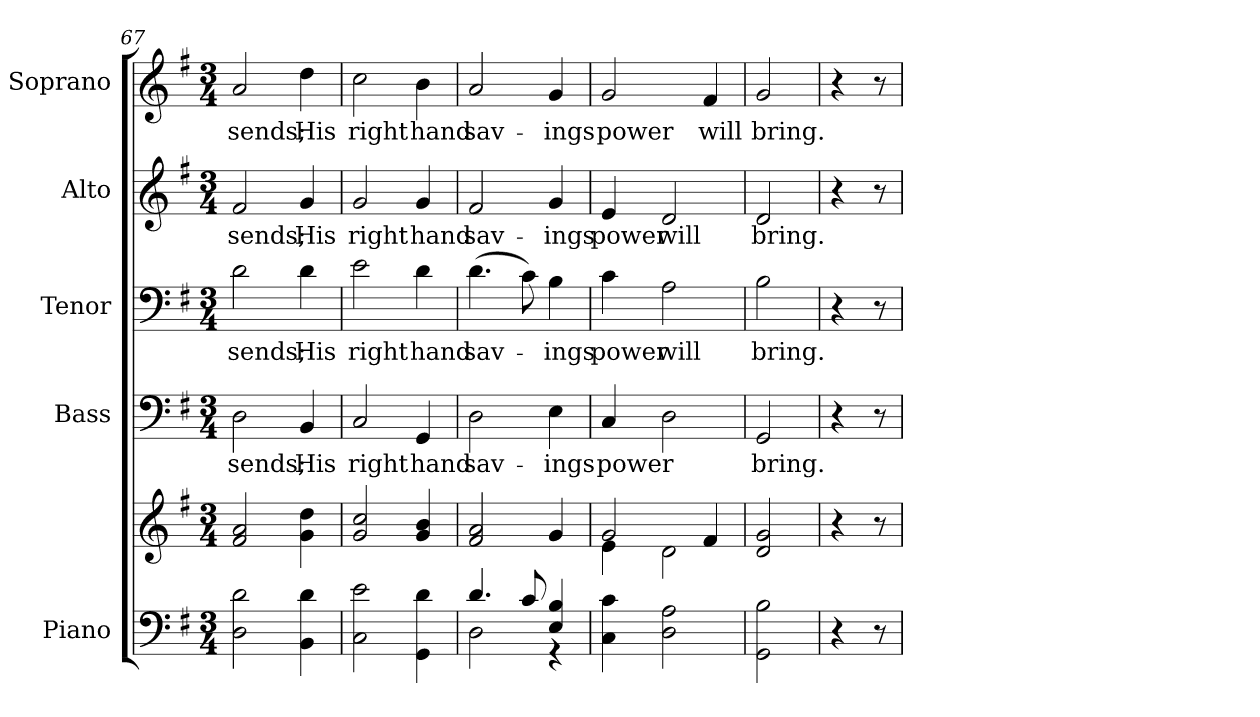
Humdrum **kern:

**kern	**kern	**kern	**text	**kern	**text	**kern	**text	**kern	**text
*part5	*part5	*part4	*part4	*part3	*part3	*part2	*part2	*part1	*part1
*staff6	*staff5	*staff4	*staff4	*staff3	*staff3	*staff2	*staff2	*staff1	*staff1
*I"Piano	*	*I"Bass	*	*I"Tenor	*	*I"Alto	*	*I"Soprano	*
*I'Pno.	*	*I'B.	*	*I'T.	*	*I'A.	*	*I'S.	*
*clefF4	*clefG2	*clefF4	*	*clefF4	*	*clefG2	*	*clefG2	*
*k[f#]	*k[f#]	*k[f#]	*	*k[f#]	*	*k[f#]	*	*k[f#]	*
*G:	*G:	*G:	*	*G:	*	*G:	*	*G:	*
*M3/4	*M3/4	*M3/4	*	*M3/4	*	*M3/4	*	*M3/4	*
=67	=67	=67	=67	=67	=67	=67	=67	=67	=67
!	!	!	!LO:LY:b:color=#000000	!	!	!	!	!	!
!	!	!	!	!	!LO:LY:b:color=#000000	!	!	!	!
!	!	!	!	!	!	!	!LO:LY:b:color=#000000	!	!
!	!	!	!	!	!	!	!	!	!LO:LY:b:color=#000000
2Di\ 2di	2f#i/ 2ai	2Di\	sends;	2di\	sends;	2f#i/	sends;	2ai/	sends;
!	!	!	!LO:LY:b:color=#000000	!	!	!	!	!	!
!	!	!	!	!	!LO:LY:b:color=#000000	!	!	!	!
!	!	!	!	!	!	!	!LO:LY:b:color=#000000	!	!
!	!	!	!	!	!	!	!	!	!LO:LY:b:color=#000000
4BBi\ 4di	4gi\ 4ddi	4BBi/	His	4di\	His	4gi/	His	4ddi\	His
!!LO:PB:g=z
=68	=68	=68	=68	=68	=68	=68	=68	=68	=68
!	!	!	!LO:LY:b:color=#000000	!	!	!	!	!	!
!	!	!	!	!	!LO:LY:b:color=#000000	!	!	!	!
!	!	!	!	!	!	!	!LO:LY:b:color=#000000	!	!
!	!	!	!	!	!	!	!	!	!LO:LY:b:color=#000000
2Ci\ 2ei	2gi/ 2cci	2Ci/	right	2ei\	right	2gi/	right	2cci\	right
!	!	!	!LO:LY:b:color=#000000	!	!	!	!	!	!
!	!	!	!	!	!LO:LY:b:color=#000000	!	!	!	!
!	!	!	!	!	!	!	!LO:LY:b:color=#000000	!	!
!	!	!	!	!	!	!	!	!	!LO:LY:b:color=#000000
4GGi\ 4di	4gi/ 4bi	4GGi/	hand	4di\	hand	4gi/	hand	4bi\	hand
=69	=69	=69	=69	=69	=69	=69	=69	=69	=69
*^	*	*	*	*	*	*	*	*	*
!	!	!	!	!LO:LY:b:color=#000000	!	!	!	!	!	!
!	!	!	!	!	!	!LO:LY:b:color=#000000	!	!	!	!
!	!	!	!	!	!	!	!	!LO:LY:b:color=#000000	!	!
!	!	!	!	!	!	!	!	!	!	!LO:LY:b:color=#000000
4.di/	2Di\	2f#i/ 2ai	2Di\	sav-	(4.di\	sav-	2f#i/	sav-	2ai/	sav-
8ci/	.	.	.	.	8ci\)	.	.	.	.	.
!	!	!	!	!LO:LY:b:color=#000000	!	!	!	!	!	!
!	!	!	!	!	!	!LO:LY:b:color=#000000	!	!	!	!
!	!	!	!	!	!	!	!	!LO:LY:b:color=#000000	!	!
!	!	!	!	!	!	!	!	!	!	!LO:LY:b:color=#000000
4Ei/ 4Bi	4r	4gi/	4Ei\	-ings	4Bi\	-ings	4gi/	-ings	4gi/	-ings
*v	*v	*	*	*	*	*	*	*	*	*
!!LO:PB:g=z
=70	=70	=70	=70	=70	=70	=70	=70	=70	=70
*	*^	*	*	*	*	*	*	*	*
*^	*	*	*	*	*	*	*	*	*	*
!	!	!	!	!	!LO:LY:b:color=#000000	!	!	!	!	!	!
*v	*v	*	*	*	*	*	*	*	*	*	*
*^	*	*	*	*	*	*	*	*	*	*
!	!	!	!	!	!	!	!LO:LY:b:color=#000000	!	!	!	!
*v	*v	*	*	*	*	*	*	*	*	*	*
*^	*	*	*	*	*	*	*	*	*	*
!	!	!	!	!	!	!	!	!	!LO:LY:b:color=#000000	!	!
*v	*v	*	*	*	*	*	*	*	*	*	*
*^	*	*	*	*	*	*	*	*	*	*
!	!	!	!	!	!	!	!	!	!	!	!LO:LY:b:color=#000000
*v	*v	*	*	*	*	*	*	*	*	*	*
4Ci\ 4ci	2gi/	4ei\	4Ci/	power	4ci\	power	4ei/	power	2gi/	power
!	!	!	!	!	!	!LO:LY:b:color=#000000	!	!	!	!
!	!	!	!	!	!	!	!	!LO:LY:b:color=#000000	!	!
2Di\ 2Ai	.	2di\	2Di\	.	2Ai\	will	2di/	will	.	.
!	!	!	!	!	!	!	!	!	!	!LO:LY:b:color=#000000
.	4f#i/	.	.	.	.	.	.	.	4f#i/	will
*	*v	*v	*	*	*	*	*	*	*	*
=71	=71	=71	=71	=71	=71	=71	=71	=71	=71
!	!	!	!LO:LY:b:color=#000000	!	!	!	!	!	!
!	!	!	!	!	!LO:LY:b:color=#000000	!	!	!	!
!	!	!	!	!	!	!	!LO:LY:b:color=#000000	!	!
!	!	!	!	!	!	!	!	!	!LO:LY:b:color=#000000
2GGi\ 2Bi	2di/ 2gi	2GGi/	bring.	2Bi\	bring.	2di/	bring.	2gi/	bring.
!!LO:PB:g=z
=72	=72	=72	=72	=72	=72	=72	=72	=72	=72
4r	4r	4r	.	4r	.	4r	.	4r	.
8r	8r	8r	.	8r	.	8r	.	8r	.
=	=	=	=	=	=	=	=	=	=
*-	*-	*-	*-	*-	*-	*-	*-	*-	*-
